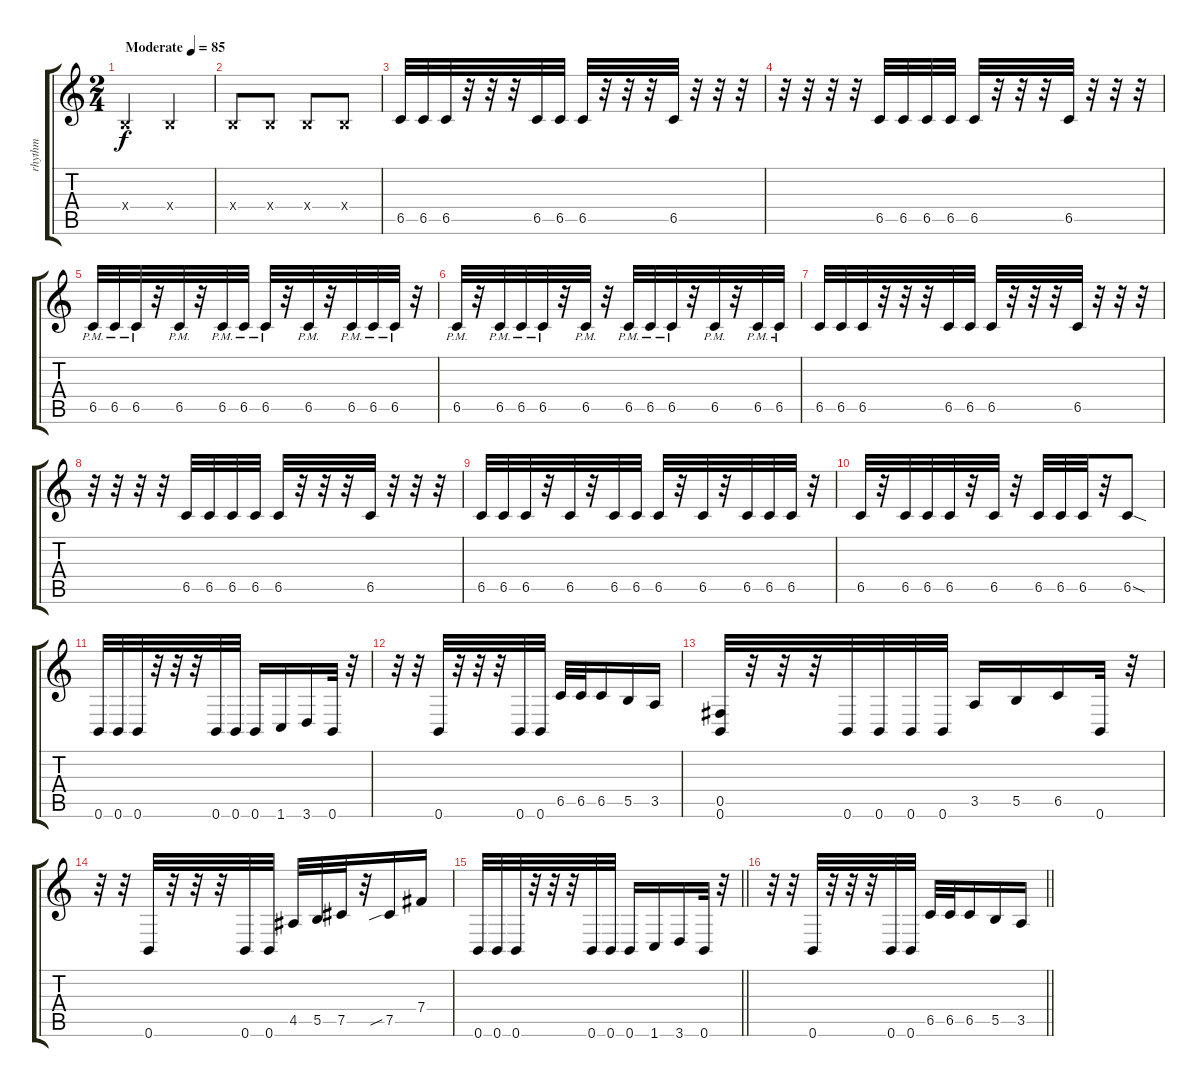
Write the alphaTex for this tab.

\track ("rhythm" "rhythm") {instrument distortionguitar}
\staff {score tabs}
\tuning (Db4 Ab3 E3 B2 Gb2 B1) {hide}
\ts (2 4)
\tempo (85 "Moderate")
\clef g2
\ks c
0.4{x}.4{dy f instrument distortionguitar} 0.4{x}.4 |
0.4{x}.8 0.4{x}.8 0.4{x}.8 0.4{x}.8 |
6.5.32 6.5.32 6.5.32 r.32 r.32 r.32 6.5.32 6.5.32 6.5.32 r.32 r.32 r.32 6.5.32 r.32 r.32 r.32 |
r.32 r.32 r.32 r.32 6.5.32 6.5.32 6.5.32 6.5.32 6.5.32 r.32 r.32 r.32 6.5.32 r.32 r.32 r.32 |
6.5{pm}.32 6.5{pm}.32 6.5{pm}.32 r.32 6.5{pm}.32 r.32 6.5{pm}.32 6.5{pm}.32 6.5{pm}.32 r.32 6.5{pm}.32 r.32 6.5{pm}.32 6.5{pm}.32 6.5{pm}.32 r.32 |
6.5{pm}.32 r.32 6.5{pm}.32 6.5{pm}.32 6.5{pm}.32 r.32 6.5{pm}.32 r.32 6.5{pm}.32 6.5{pm}.32 6.5{pm}.32 r.32 6.5{pm}.32 r.32 6.5{pm}.32 6.5{pm}.32 |
6.5.32 6.5.32 6.5.32 r.32 r.32 r.32 6.5.32 6.5.32 6.5.32 r.32 r.32 r.32 6.5.32 r.32 r.32 r.32 |
r.32 r.32 r.32 r.32 6.5.32 6.5.32 6.5.32 6.5.32 6.5.32 r.32 r.32 r.32 6.5.32 r.32 r.32 r.32 |
6.5.32 6.5.32 6.5.32 r.32 6.5.32 r.32 6.5.32 6.5.32 6.5.32 r.32 6.5.32 r.32 6.5.32 6.5.32 6.5.32 r.32 |
6.5.32 r.32 6.5.32 6.5.32 6.5.32 r.32 6.5.32 r.32 6.5.32 6.5.32 6.5.32 r.32 6.5{sod}.8 |
0.6.32 0.6.32 0.6.32 r.32 r.32 r.32 0.6.32 0.6.32 0.6.16 1.6.16 3.6.16 0.6.32 r.32 |
r.32 r.32 0.6.32 r.32 r.32 r.32 0.6.32 0.6.32 6.5.32 6.5.32 6.5.16 5.5.16 3.5.16 |
(0.5 0.6).32 r.32 r.32 r.32 0.6.32 0.6.32 0.6.32 0.6.32 3.5.16 5.5.16 6.5.16 0.6.32 r.32 |
r.32 r.32 0.6.32 r.32 r.32 r.32 0.6.32 0.6.32 4.5.32 5.5.32 7.5.32 r.32 7.5{sib}.16 7.4.16 |
\barLineRight lightlight
0.6.32 0.6.32 0.6.32 r.32 r.32 r.32 0.6.32 0.6.32 0.6.16 1.6.16 3.6.16 0.6.32 r.32 |
\barLineRight lightlight
r.32 r.32 0.6.32 r.32 r.32 r.32 0.6.32 0.6.32 6.5.32 6.5.32 6.5.16 5.5.16 3.5.16
